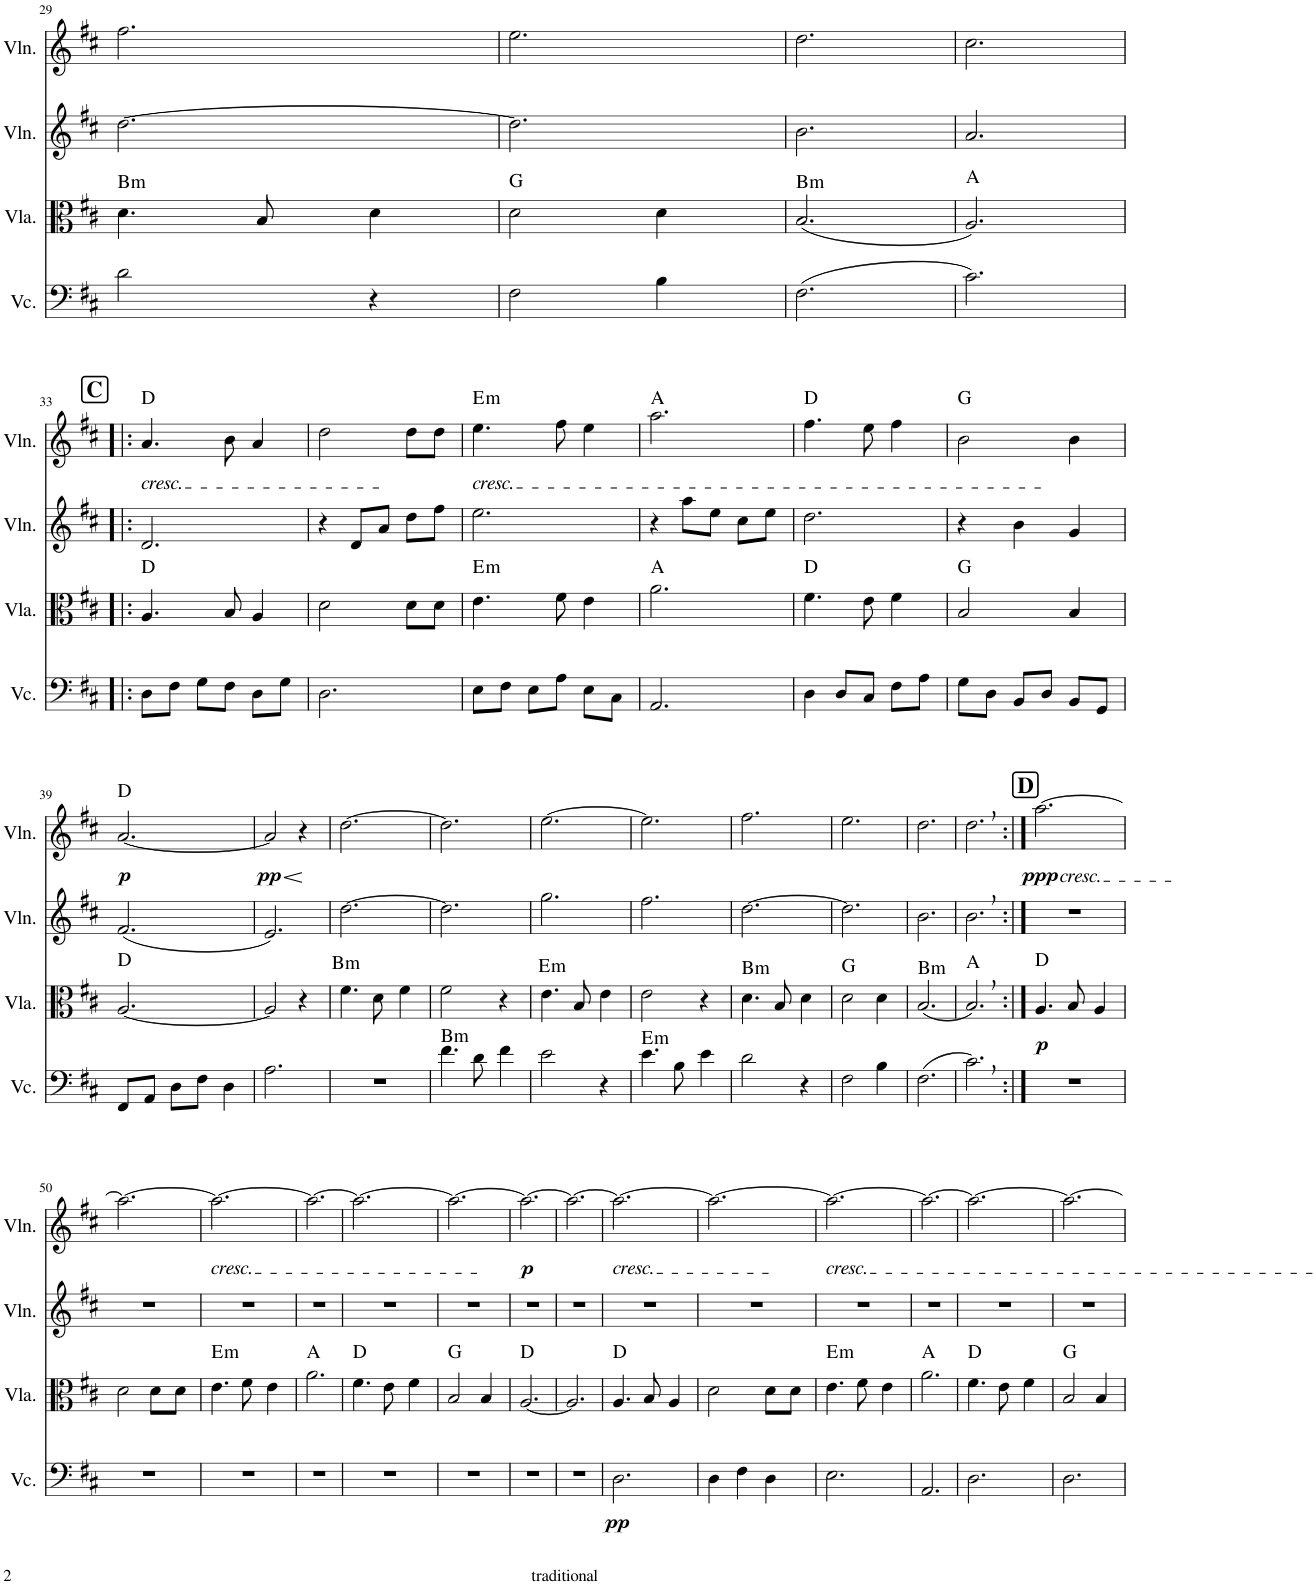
**kern	**dynam	**harte	**kern	**dynam	**harte	**kern	**kern	**dynam	**harte
*part4	*part4	*part4	*part3	*part3	*part3	*part2	*part1	*part1	*part1
*staff4	*staff4	*	*staff3	*staff3	*	*staff2	*staff1	*staff1	*
*I"Violoncello	*	*	*I"Viola	*	*	*I"Violin	*I"Violin	*	*
*I'Vc.	*	*	*I'Vla.	*	*	*I'Vln.	*I'Vln.	*	*
!!LO:PB:g=z
*clefF4	*	*	*clefC3	*	*	*clefG2	*clefG2	*	*
*k[f#c#]	*	*	*k[f#c#]	*	*	*k[f#c#]	*k[f#c#]	*	*
*M3/4	*	*	*M3/4	*	*	*M3/4	*M3/4	*	*
=29	=29	=29	=29	=29	=29	=29	=29	=29	=29
!	!	!	!	!	!LO:H:kt=m	!	!	!	!
2d\	.	.	4.d\	.	B:min	[2.dd\	2.ff#\	.	.
.	.	.	8B/	.	.	.	.	.	.
4r	.	.	4d\	.	.	.	.	.	.
=30	=30	=30	=30	=30	=30	=30	=30	=30	=30
2F#\	.	.	2d\	.	G:maj	2.dd\]	2.ee\	.	.
4B\	.	.	4d\	.	.	.	.	.	.
=31	=31	=31	=31	=31	=31	=31	=31	=31	=31
!	!	!	!	!	!LO:H:kt=m	!	!	!	!
(2.F#\	.	.	(2.B/	.	B:min	2.b\	2.dd\	.	.
=32	=32	=32	=32	=32	=32	=32	=32	=32	=32
2.c#\)	.	.	2.A/)	.	A:maj	2.a/	2.cc#\	.	.
!!LO:LB:g=z
!!LO:REH:place=s1:a:B:cj:fs=14:t=C
=33!|:	=33!|:	=33!|:	=33!|:	=33!|:	=33!|:	=33!|:	=33!|:	=33!|:	=33!|:
!	!	!	!	!	!	!	!LO:TX:b:i:t=cresc.	!	!
8D\L	.	.	4.A/	.	D:maj	2.d/	4.a/	.	D:maj
8F#\J	.	.	.	.	.	.	.	.	.
8G\L	.	.	.	.	.	.	.	.	.
8F#\J	.	.	8B/	.	.	.	8b\	.	.
8D\L	.	.	4A/	.	.	.	4a/	.	.
8G\J	.	.	.	.	.	.	.	.	.
=34	=34	=34	=34	=34	=34	=34	=34	=34	=34
2.D\	.	.	2d\	.	.	4r	2dd\	.	.
.	.	.	.	.	.	8d/L	.	.	.
.	.	.	.	.	.	8a/J	.	.	.
.	.	.	8d\L	.	.	8dd\L	8dd\L	.	.
.	.	.	8d\J	.	.	8ff#\J	8dd\J	.	.
=35	=35	=35	=35	=35	=35	=35	=35	=35	=35
!	!	!	!	!	!LO:H:kt=m	!	!LO:TX:b:i:t=cresc.	!	!LO:H:kt=m
8E\L	.	.	4.e\	.	E:min	2.ee\	4.ee\	.	E:min
8F#\J	.	.	.	.	.	.	.	.	.
8E\L	.	.	.	.	.	.	.	.	.
8A\J	.	.	8f#\	.	.	.	8ff#\	.	.
8E\L	.	.	4e\	.	.	.	4ee\	.	.
8C#\J	.	.	.	.	.	.	.	.	.
=36	=36	=36	=36	=36	=36	=36	=36	=36	=36
2.AA/	.	.	2.a\	.	A:maj	4r	2.aa\	.	A:maj
.	.	.	.	.	.	8aa\L	.	.	.
.	.	.	.	.	.	8ee\J	.	.	.
.	.	.	.	.	.	8cc#\L	.	.	.
.	.	.	.	.	.	8ee\J	.	.	.
=37	=37	=37	=37	=37	=37	=37	=37	=37	=37
4D\	.	.	4.f#\	.	D:maj	2.dd\	4.ff#\	.	D:maj
8D/L	.	.	.	.	.	.	.	.	.
8C#/J	.	.	8e\	.	.	.	8ee\	.	.
8F#\L	.	.	4f#\	.	.	.	4ff#\	.	.
8A\J	.	.	.	.	.	.	.	.	.
=38	=38	=38	=38	=38	=38	=38	=38	=38	=38
8G\L	.	.	2B/	.	G:maj	4r	2b\	.	G:maj
8D\J	.	.	.	.	.	.	.	.	.
8BB/L	.	.	.	.	.	4b\	.	.	.
8D/J	.	.	.	.	.	.	.	.	.
8BB/L	.	.	4B/	.	.	4g/	4b\	.	.
8GG/J	.	.	.	.	.	.	.	.	.
!!LO:LB:g=z
=39	=39	=39	=39	=39	=39	=39	=39	=39	=39
!	!	!	!	!	!	!	!	!LO:DY:b	!
8FF#/L	.	.	[2.A/	.	D:maj	(2.f#/	[2.a/	p	D:maj
8AA/J	.	.	.	.	.	.	.	.	.
8D\L	.	.	.	.	.	.	.	.	.
8F#\J	.	.	.	.	.	.	.	.	.
4D\	.	.	.	.	.	.	.	.	.
=40	=40	=40	=40	=40	=40	=40	=40	=40	=40
!	!	!	!	!	!	!	!	!LO:HP:b	!
!	!	!	!	!	!	!	!	!LO:DY:n=1:b	!
2.A\	.	.	2A/]	.	.	2.e/)	2a/]	< pp	.
.	.	.	4r	.	.	.	4r	.	.
.	.	.	.	.	.	.	.	[	.
=41	=41	=41	=41	=41	=41	=41	=41	=41	=41
!	!	!	!	!	!LO:H:kt=m	!	!	!	!
2.r	.	.	4.f#\	.	B:min	[2.dd\	[2.dd\	.	.
.	.	.	8d\	.	.	.	.	.	.
.	.	.	4f#\	.	.	.	.	.	.
=42	=42	=42	=42	=42	=42	=42	=42	=42	=42
!	!	!LO:H:kt=m	!	!	!	!	!	!	!
4.f#\	.	B:min	2f#\	.	.	2.dd\]	2.dd\]	.	.
8d\	.	.	.	.	.	.	.	.	.
4f#\	.	.	4r	.	.	.	.	.	.
=43	=43	=43	=43	=43	=43	=43	=43	=43	=43
!	!	!	!	!	!LO:H:kt=m	!	!	!	!
2e\	.	.	4.e\	.	E:min	2.gg\	[2.ee\	.	.
.	.	.	8B/	.	.	.	.	.	.
4r	.	.	4e\	.	.	.	.	.	.
=44	=44	=44	=44	=44	=44	=44	=44	=44	=44
!	!	!LO:H:kt=m	!	!	!	!	!	!	!
4.e\	.	E:min	2e\	.	.	2.ff#\	2.ee\]	.	.
8B\	.	.	.	.	.	.	.	.	.
4e\	.	.	4r	.	.	.	.	.	.
=45	=45	=45	=45	=45	=45	=45	=45	=45	=45
!	!	!	!	!	!LO:H:kt=m	!	!	!	!
2d\	.	.	4.d\	.	B:min	[2.dd\	2.ff#\	.	.
.	.	.	8B/	.	.	.	.	.	.
4r	.	.	4d\	.	.	.	.	.	.
=46	=46	=46	=46	=46	=46	=46	=46	=46	=46
2F#\	.	.	2d\	.	G:maj	2.dd\]	2.ee\	.	.
4B\	.	.	4d\	.	.	.	.	.	.
=47	=47	=47	=47	=47	=47	=47	=47	=47	=47
!	!	!	!	!	!LO:H:kt=m	!	!	!	!
(2.F#\	.	.	(2.B/	.	B:min	2.b\	2.dd\	.	.
=48	=48	=48	=48	=48	=48	=48	=48	=48	=48
2.c#,\)	.	.	2.B,/)	.	A:maj	2.b,\	2.dd,\	.	.
!!LO:REH:place=s1:a:B:cj:fs=14:t=D
=49:|!	=49:|!	=49:|!	=49:|!	=49:|!	=49:|!	=49:|!	=49:|!	=49:|!	=49:|!
!	!	!	!	!	!	!	!LO:TX:b:i:t=cresc.	!	!
!	!	!	!	!LO:DY:b	!	!	!	!LO:DY:b	!
2.r	.	.	4.A/	p	D:maj	2.r	[2.aa\	ppp	.
.	.	.	8B/	.	.	.	.	.	.
.	.	.	4A/	.	.	.	.	.	.
!!LO:LB:g=z
=50	=50	=50	=50	=50	=50	=50	=50	=50	=50
2.r	.	.	2d\	.	.	2.r	2.aa\_	.	.
.	.	.	8d\L	.	.	.	.	.	.
.	.	.	8d\J	.	.	.	.	.	.
=51	=51	=51	=51	=51	=51	=51	=51	=51	=51
!	!	!	!	!	!LO:H:kt=m	!	!LO:TX:b:i:t=cresc.	!	!
2.r	.	.	4.e\	.	E:min	2.r	2.aa\_	.	.
.	.	.	8f#\	.	.	.	.	.	.
.	.	.	4e\	.	.	.	.	.	.
=52	=52	=52	=52	=52	=52	=52	=52	=52	=52
2.r	.	.	2.a\	.	A:maj	2.r	2.aa\_	.	.
=53	=53	=53	=53	=53	=53	=53	=53	=53	=53
2.r	.	.	4.f#\	.	D:maj	2.r	2.aa\_	.	.
.	.	.	8e\	.	.	.	.	.	.
.	.	.	4f#\	.	.	.	.	.	.
=54	=54	=54	=54	=54	=54	=54	=54	=54	=54
2.r	.	.	2B/	.	G:maj	2.r	2.aa\_	.	.
.	.	.	4B/	.	.	.	.	.	.
=55	=55	=55	=55	=55	=55	=55	=55	=55	=55
!	!	!	!	!	!	!	!	!LO:DY:b	!
2.r	.	.	[2.A/	.	D:maj	2.r	2.aa\_	p	.
=56	=56	=56	=56	=56	=56	=56	=56	=56	=56
2.r	.	.	2.A/]	.	.	2.r	2.aa\_	.	.
=57	=57	=57	=57	=57	=57	=57	=57	=57	=57
!	!	!	!	!	!	!	!LO:TX:b:i:t=cresc.	!	!
!	!LO:DY:b	!	!	!	!	!	!	!	!
2.D\	pp	.	4.A/	.	D:maj	2.r	2.aa\_	.	.
.	.	.	8B/	.	.	.	.	.	.
.	.	.	4A/	.	.	.	.	.	.
=58	=58	=58	=58	=58	=58	=58	=58	=58	=58
4D\	.	.	2d\	.	.	2.r	2.aa\_	.	.
4F#\	.	.	.	.	.	.	.	.	.
4D\	.	.	8d\L	.	.	.	.	.	.
.	.	.	8d\J	.	.	.	.	.	.
=59	=59	=59	=59	=59	=59	=59	=59	=59	=59
!	!	!	!	!	!LO:H:kt=m	!	!LO:TX:b:i:t=cresc.	!	!
2.E\	.	.	4.e\	.	E:min	2.r	2.aa\_	.	.
.	.	.	8f#\	.	.	.	.	.	.
.	.	.	4e\	.	.	.	.	.	.
=60	=60	=60	=60	=60	=60	=60	=60	=60	=60
2.AA/	.	.	2.a\	.	A:maj	2.r	2.aa\_	.	.
=61	=61	=61	=61	=61	=61	=61	=61	=61	=61
2.D\	.	.	4.f#\	.	D:maj	2.r	2.aa\_	.	.
.	.	.	8e\	.	.	.	.	.	.
.	.	.	4f#\	.	.	.	.	.	.
=62	=62	=62	=62	=62	=62	=62	=62	=62	=62
2.D\	.	.	2B/	.	G:maj	2.r	2.aa\_	.	.
.	.	.	4B/	.	.	.	.	.	.
=	=	=	=	=	=	=	=	=	=
*-	*-	*-	*-	*-	*-	*-	*-	*-	*-
